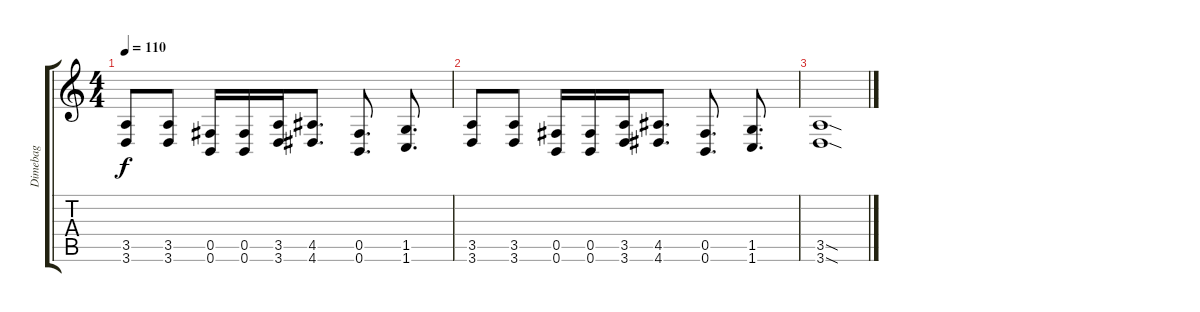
\track ("Dimebag" "Dimebag") {instrument distortionguitar}
\staff {score tabs}
\tuning (Db4 Ab3 E3 B2 Gb2 B1) {hide}
\ts (4 4)
\tempo 110
\clef g2
\ks c
(3.5 3.6).8{dy f} (3.5 3.6).8 (0.5 0.6).16 (0.5 0.6).16 (3.5 3.6).16 (4.5 4.6).8{d} (0.5 0.6).8{d} (1.5 1.6).8{d} |
(3.5 3.6).8 (3.5 3.6).8 (0.5 0.6).16 (0.5 0.6).16 (3.5 3.6).16 (4.5 4.6).8{d} (0.5 0.6).8{d} (1.5 1.6).8{d} |
(3.5{sod} 3.6{sod}).1
